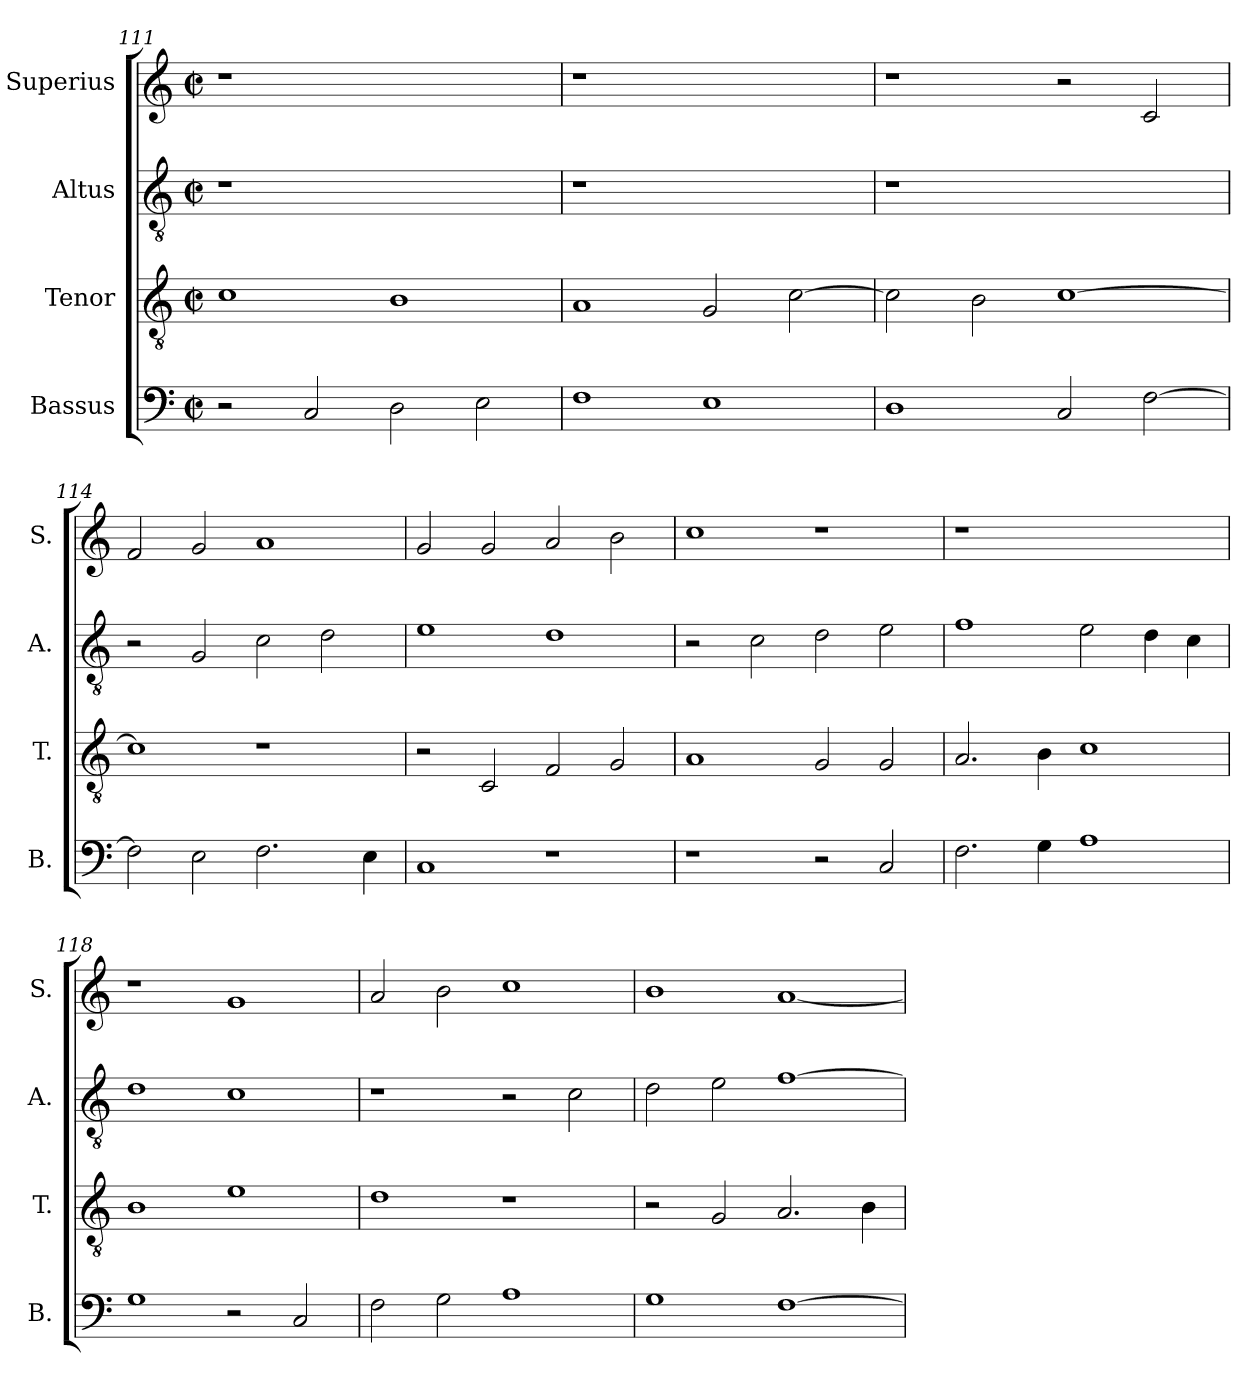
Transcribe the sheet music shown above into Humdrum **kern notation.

**kern	**kern	**kern	**kern
*part4	*part3	*part2	*part1
*staff4	*staff3	*staff2	*staff1
*I"Bassus	*I"Tenor	*I"Altus	*I"Superius
*I'B.	*I'T.	*I'A.	*I'S.
*clefF4	*clefGv2	*clefGv2	*clefG2
*	*ITrd7c12	*ITrd7c12	*
*k[]	*k[]	*k[]	*k[]
*C:	*C:	*C:	*C:
*M2/2	*M2/2	*M2/2	*M2/2
*met(c|)	*met(c|)	*met(c|)	*met(c|)
=111	=111	=111	=111
!	!	!LO:N:vis=1	!LO:N:vis=1
2r	1Ci	1r	1r
2Ci/	.	.	.
2Di\	1BBi	1ryy	1ryy
2Ei\	.	.	.
=112	=112	=112	=112
!	!	!LO:N:vis=1	!LO:N:vis=1
1Fi	1AAi	1r	1r
1Ei	2GGi/	1ryy	1ryy
.	[>2Ci\	.	.
=113	=113	=113	=113
!	!	!LO:N:vis=1	!
1Di	2Ci\]	1r	1r
.	2BBi\	.	.
2Ci/	[>1Ci	1ryy	2r
[>2Fi\	.	.	2ci/
=114	=114	=114	=114
2Fi\]	1Ci]	2r	2fi/
2Ei\	.	2GGi/	2gi/
2.Fi\	1r	2Ci\	1ai
.	.	2Di\	.
4Ei\	.	.	.
!!LO:LB:g=z
=115	=115	=115	=115
1Ci	2r	1Ei	2gi/
.	2CCi/	.	2gi/
1r	2FFi/	1Di	2ai/
.	2GGi/	.	2bi\
=116	=116	=116	=116
1r	1AAi	2r	1cci
.	.	2Ci\	.
2r	2GGi/	2Di\	1r
2Ci/	2GGi/	2Ei\	.
=117	=117	=117	=117
!	!	!	!LO:N:vis=1
2.Fi\	2.AAi/	1Fi	1r
4Gi\	4BBi\	.	.
1Ai	1Ci	2Ei\	1ryy
.	.	4Di\	.
.	.	4Ci\	.
=118	=118	=118	=118
1Gi	1BBi	1Di	1r
2r	1Ei	1Ci	1gi
2Ci/	.	.	.
=119	=119	=119	=119
2Fi\	1Di	1r	2ai/
2Gi\	.	.	2bi\
1Ai	1r	2r	1cci
.	.	2Ci\	.
!!LO:PB:g=z
=120	=120	=120	=120
1Gi	2r	2Di\	1bi
.	2GGi/	2Ei\	.
[>1Fi	2.AAi/	[>1Fi	[<1ai
.	4BBi\	.	.
=	=	=	=
*-	*-	*-	*-
